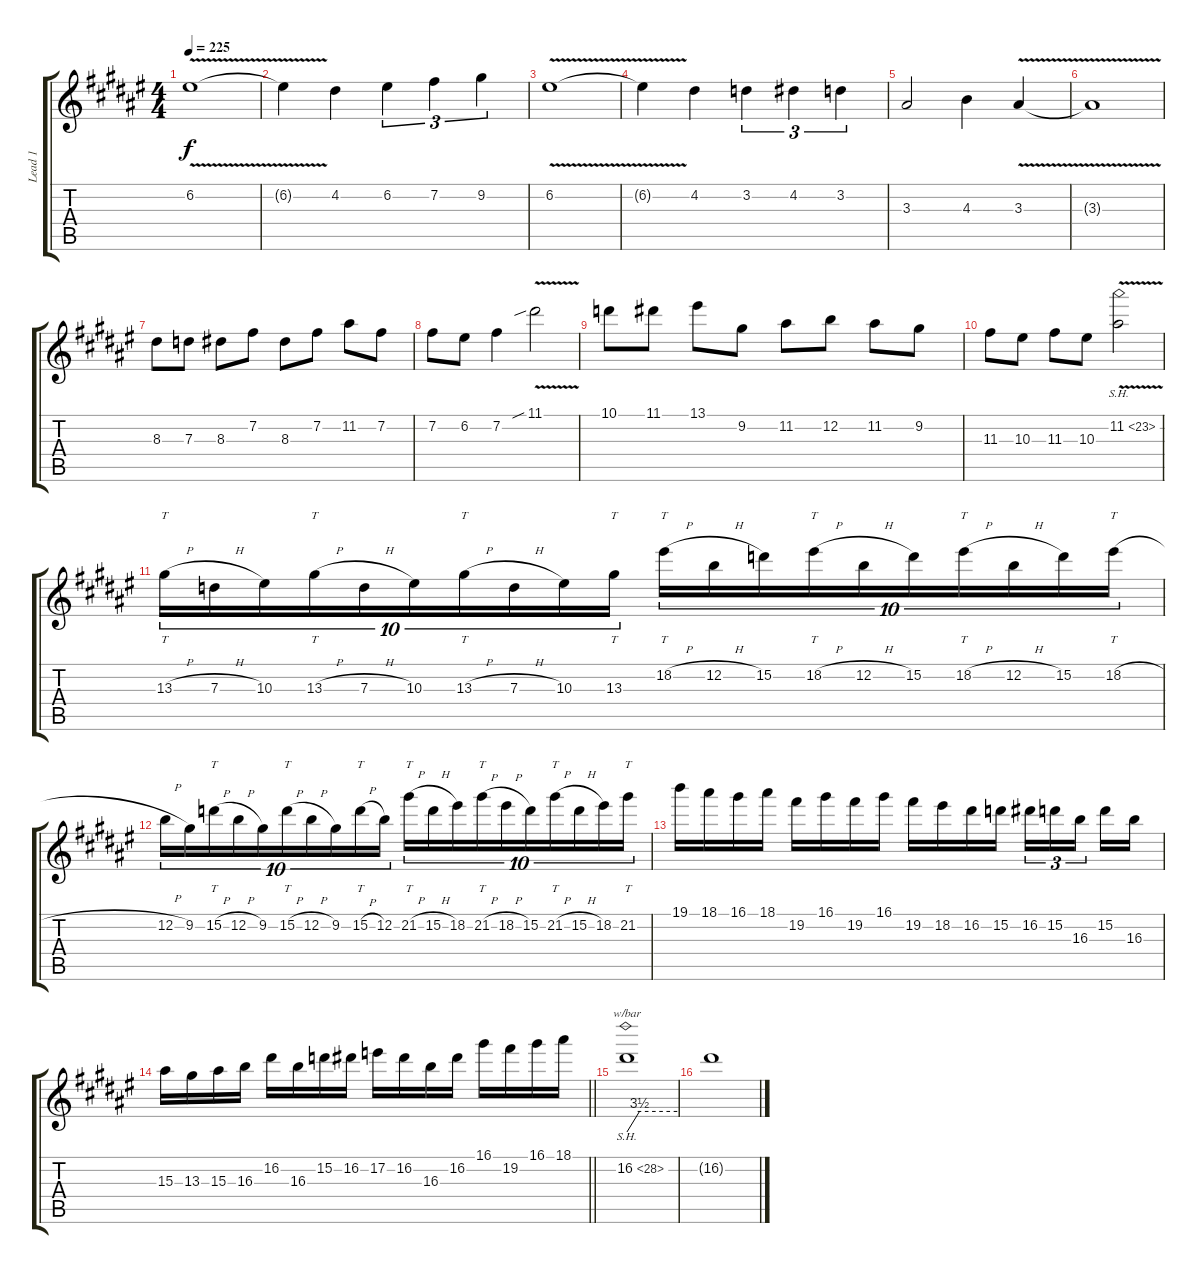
\track ("Lead 1" "Lead 1") {instrument overdrivenguitar}
\staff {score tabs}
\tuning (E4 B3 G3 D3 A2 E2) {hide}
\ts (4 4)
\tempo 225
\clef g2
\ks f#
6.2{v}.1{dy f} |
6.2{t}.4 4.2.4 6.2.4{tu (3 2)} 7.2.4{tu (3 2)} 9.2.4{tu (3 2)} |
6.2{v}.1 |
6.2{t}.4 4.2.4 3.2.4{tu (3 2)} 4.2.4{tu (3 2)} 3.2.4{tu (3 2)} |
3.3.2 4.3.4 3.3{v}.4 |
3.3{t}.1 |
8.3.8 7.3.8 8.3.8 7.2.8 8.3.8 7.2.8 11.2.8 7.2.8 |
7.2.8 6.2.8 7.2.4 11.1{v sib}.2 |
10.1.8 11.1.8 13.1.8 9.2.8 11.2.8 12.2.8 11.2.8 9.2.8 |
11.3.8 10.3.8 11.3.8 10.3.8 11.2{sh 12 v}.2 |
13.3{h}.16{tt tu (10 8)} 7.3{h}.16{tu (10 8)} 10.3.16{tu (10 8)} 13.3{h}.16{tt tu (10 8)} 7.3{h}.16{tu (10 8) beam merge} 10.3.16{tu (10 8)} 13.3{h}.16{tt tu (10 8)} 7.3{h}.16{tu (10 8)} 10.3.16{tu (10 8)} 13.3.16{tt tu (10 8)} 18.2{h}.16{tt tu (10 8)} 12.2{h}.16{tu (10 8)} 15.2.16{tu (10 8)} 18.2{h}.16{tt tu (10 8)} 12.2{h}.16{tu (10 8) beam merge} 15.2.16{tu (10 8)} 18.2{h}.16{tt tu (10 8)} 12.2{h}.16{tu (10 8)} 15.2.16{tu (10 8)} 18.2{h}.16{tt tu (10 8)} |
12.2{h}.16{tu (10 8)} 9.2.16{tu (10 8)} 15.2{h}.16{tt tu (10 8)} 12.2{h}.16{tu (10 8)} 9.2.16{tu (10 8)} 15.2{h}.16{tt tu (10 8)} 12.2{h}.16{tu (10 8)} 9.2.16{tu (10 8)} 15.2{h}.16{tt tu (10 8)} 12.2.16{tu (10 8)} 21.2{h}.16{tt tu (10 8)} 15.2{h}.16{tu (10 8)} 18.2.16{tu (10 8)} 21.2{h}.16{tt tu (10 8)} 18.2{h}.16{tu (10 8)} 15.2.16{tu (10 8)} 21.2{h}.16{tt tu (10 8)} 15.2{h}.16{tu (10 8)} 18.2.16{tu (10 8)} 21.2.16{tt tu (10 8)} |
19.1.16 18.1.16 16.1.16 18.1.16 19.2.16 16.1.16 19.2.16 16.1.16 19.2.16 18.2.16 16.2.16 15.2.16 16.2.16{tu (3 2)} 15.2.16{tu (3 2)} 16.3.16{tu (3 2) beam splitsecondary} 15.2.16 16.3.16 |
\barLineRight lightlight
15.3.16 13.3.16 15.3.16 16.3.16 16.2.16 16.3.16 15.2.16 16.2.16 17.2.16 16.2.16 16.3.16 16.2.16 16.1.16 19.2.16 16.1.16 18.1.16 |
16.2{sh 12}.1{tbe (custom default 0 0 15 14 60 14) instrument distortionguitar} |
16.2{t}.1
